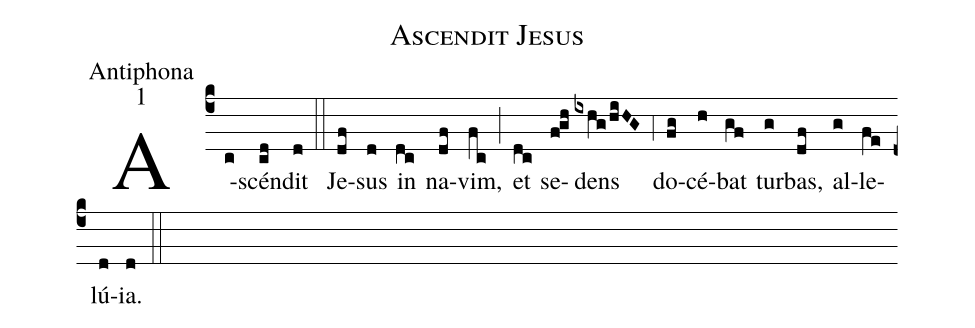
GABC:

name:Ascendit Jesus;
office-part:Antiphona;
mode:1;
%%
(c4) A(c)scén(cd)dit(d) (::)
Je(df)sus(d) in(dc) na(df)vim,(fc) (;) et(dc) se(f!gh)dens(ixhg/hiHG) (,4) do(fg)cé(h)bat(gf) tur(g)bas,(df) al(g)le(fe)lú(d)ia.(d) (::)
